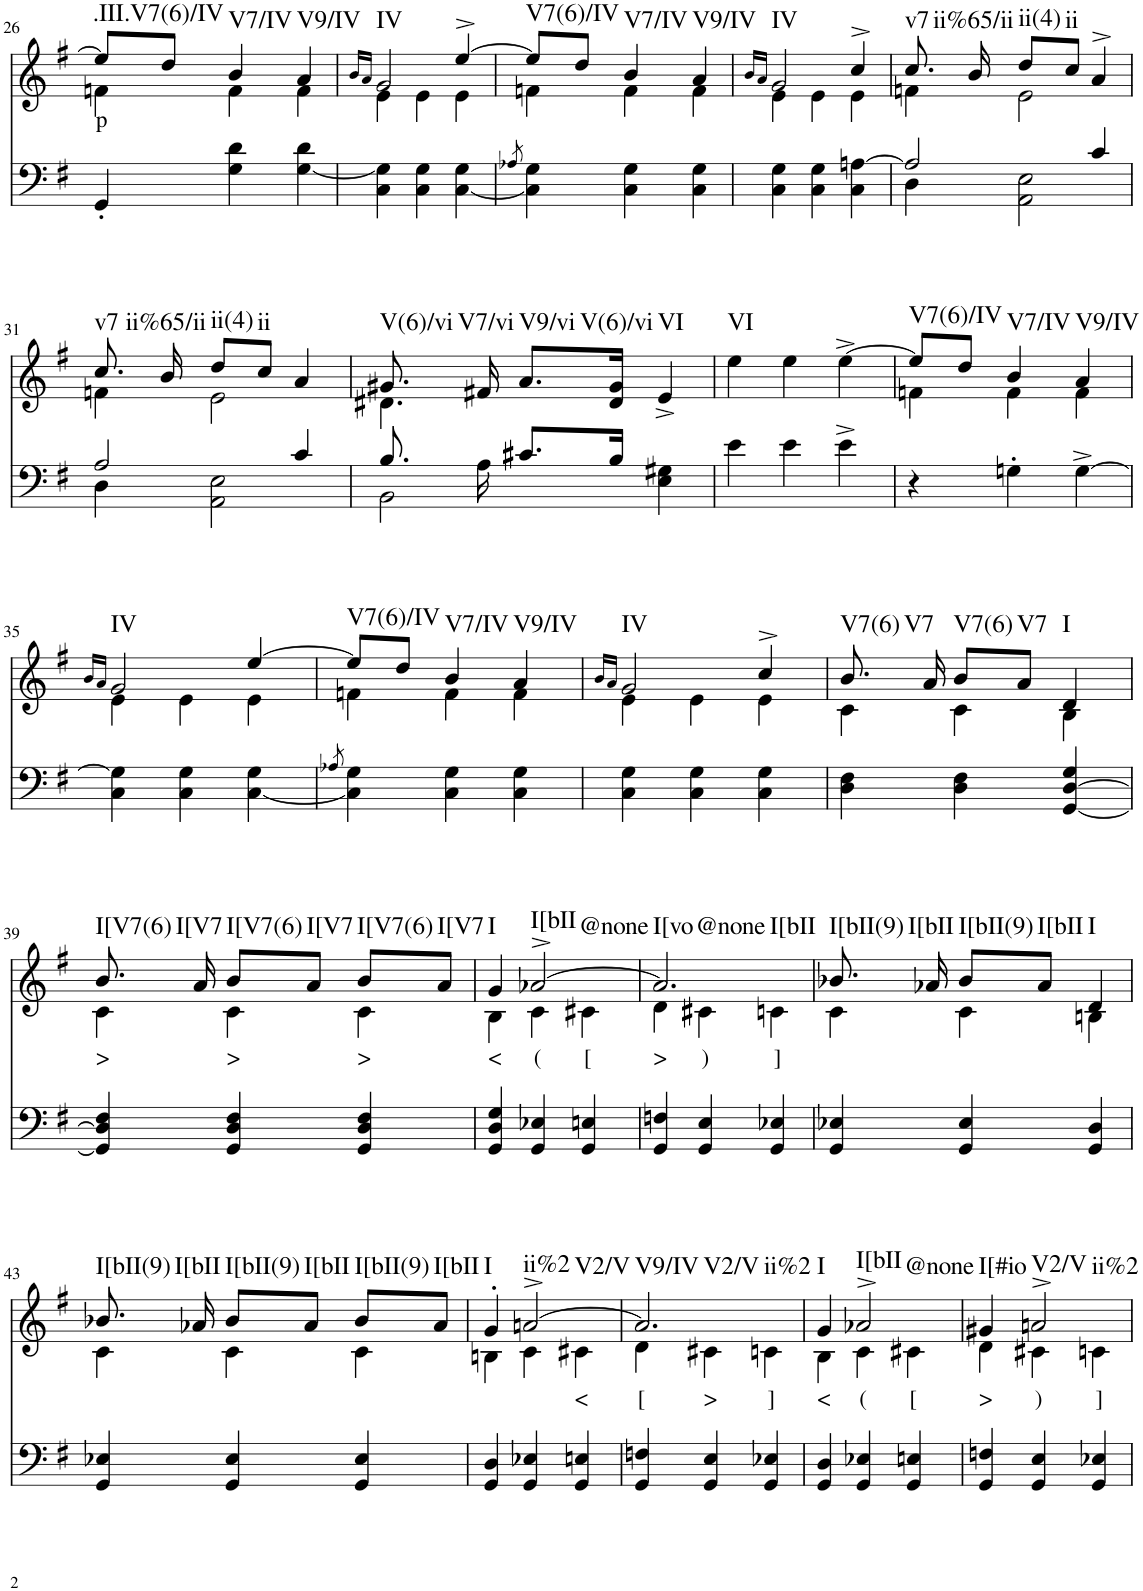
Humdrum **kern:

**kern	**kern	**text	**harte
*part2	*part1	*part1	*part1
*staff2	*staff1	*staff1	*
*I"Piano	*I"Piano	*	*
*I'Pno	*I'Pno	*	*
!!LO:PB:g=z
*clefF4	*clefG2	*	*
*k[f#]	*k[f#]	*	*
*e:	*e:	*	*
*M3/4	*M3/4	*	*
=26	=26	=26	=26
*	*^	*	*
!	!	!	!LO:LY:b	!LO:H:kt=.III.V7(6)/IV
4GG'/	8ee/L]	4fn\	p	N
.	8dd/J	.	.	.
!	!	!	!	!LO:H:kt=V7/IV
4G\ 4d\	4b/	4f\	.	N
!	!	!	!	!LO:H:kt=V9/IV
[4G\ 4d\	4a/	4f\	.	N
=27	=27	=27	=27	=27
.	16qb/LL	.	.	.
.	16qa/JJ	.	.	.
!	!	!	!	!LO:H:kt=IV
4C\ 4G\]	2g/	4e\	.	N
4C\ 4G\	.	4e\	.	.
[4C\ 4G\	[4ee^/	4e\	.	.
=28	=28	=28	=28	=28
8qA-X/	.	.	.	.
!	!	!	!	!LO:H:kt=V7(6)/IV
4C\] 4G\	8ee/L]	4fn\	.	N
.	8dd/J	.	.	.
!	!	!	!	!LO:H:kt=V7/IV
4C\ 4G\	4b/	4f\	.	N
!	!	!	!	!LO:H:kt=V9/IV
4C\ 4G\	4a/	4f\	.	N
=29	=29	=29	=29	=29
.	16qb/LL	.	.	.
.	16qa/JJ	.	.	.
!	!	!	!	!LO:H:kt=IV
4C\ 4G\	2g/	4e\	.	N
4C\ 4G\	.	4e\	.	.
4C\ [4An\	4cc^/	4e\	.	.
=30	=30	=30	=30	=30
*^	*	*	*	*
!	!	!	!	!	!LO:H:n=1:kt=v7
!	!	!	!	!	!LO:H:n=2:kt=ii%65/ii
2A/]	4D\	8.cc/	4fn\	.	N N
.	.	16b/	.	.	.
!	!	!	!	!	!LO:H:kt=ii(4)
.	2AA\ 2E\	8dd/L	2e\	.	N
!	!	!	!	!	!LO:H:kt=ii
.	.	8cc/J	.	.	N
4c/	.	4a^/	.	.	.
!!LO:LB:g=z	!!
=31	=31	=31	=31	=31	=31
!	!	!	!	!	!LO:H:n=1:kt=v7
!	!	!	!	!	!LO:H:n=2:kt=ii%65/ii
2A/	4D\	8.cc/	4fn\	.	N N
.	.	16b/	.	.	.
!	!	!	!	!	!LO:H:kt=ii(4)
.	2AA\ 2E\	8dd/L	2e\	.	N
!	!	!	!	!	!LO:H:kt=ii
.	.	8cc/J	.	.	N
4c/	.	4a/	.	.	.
=32	=32	=32	=32	=32	=32
!	!	!	!	!	!LO:H:n=1:kt=V(6)/vi
!	!	!	!	!	!LO:H:n=2:kt=V7/vi
8.B/	2BB\	8.g#X/	4.d#X\	.	N N
16A\	.	16f#X/	.	.	.
!	!	!	!	!	!LO:H:n=1:kt=V9/vi
!	!	!	!	!	!LO:H:n=2:kt=V(6)/vi
8.c#X/L	.	8.a/L	.	.	N N
.	.	.	4.ryy	.	.
16B/Jk	.	16d#/ 16g#/Jk	.	.	.
!	!	!	!	!	!LO:H:kt=VI
4E\ 4G#X\	4ryy	4e^/	.	.	N
*	*	*v	*v	*	*
=33	=33	=33	=33	=33
!	!	!	!	!LO:H:kt=VI
*v	*v	*	*	*
4e\	4ee\	.	N
4e\	4ee\	.	.
4e^\	[4ee^\	.	.
=34	=34	=34	=34
*	*^	*	*
!	!	!	!	!LO:H:kt=V7(6)/IV
4r	8ee/L]	4fn\	.	N
.	8dd/J	.	.	.
!	!	!	!	!LO:H:kt=V7/IV
4Gn'\	4b/	4f\	.	N
!	!	!	!	!LO:H:kt=V9/IV
[4G^\	4a/	4f\	.	N
!!LO:LB:g=z	!!
=35	=35	=35	=35	=35
.	16qb/LL	.	.	.
.	16qa/JJ	.	.	.
!	!	!	!	!LO:H:kt=IV
4C\ 4G\]	2g/	4e\	.	N
4C\ 4G\	.	4e\	.	.
[4C\ 4G\	[4ee/	4e\	.	.
=36	=36	=36	=36	=36
8qA-X/	.	.	.	.
!	!	!	!	!LO:H:kt=V7(6)/IV
4C\] 4G\	8ee/L]	4fn\	.	N
.	8dd/J	.	.	.
!	!	!	!	!LO:H:kt=V7/IV
4C\ 4G\	4b/	4f\	.	N
!	!	!	!	!LO:H:kt=V9/IV
4C\ 4G\	4a/	4f\	.	N
=37	=37	=37	=37	=37
.	16qb/LL	.	.	.
.	16qa/JJ	.	.	.
!	!	!	!	!LO:H:kt=IV
4C\ 4G\	2g/	4e\	.	N
4C\ 4G\	.	4e\	.	.
4C\ 4G\	4cc^/	4e\	.	.
=38	=38	=38	=38	=38
!	!	!	!	!LO:H:n=1:kt=V7(6)
!	!	!	!	!LO:H:n=2:kt=V7
4D\ 4F#\	8.b/	4c\	.	N N
.	16a/	.	.	.
!	!	!	!	!LO:H:kt=V7(6)
4D\ 4F#\	8b/L	4c\	.	N
!	!	!	!	!LO:H:kt=V7
.	8a/J	.	.	N
!	!	!	!	!LO:H:kt=I
[4GG/ [4D/ 4G/	4d/	4B\	.	N
!!LO:LB:g=z	!!
=39	=39	=39	=39	=39
!	!	!	!LO:LY:b	!LO:H:n=1:kt=I[V7(6)
!	!	!	!	!LO:H:n=2:kt=I[V7
4GG/] 4D/] 4F#/	8.b/	4c\	>	N N
.	16a/	.	.	.
!	!	!	!LO:LY:b	!LO:H:kt=I[V7(6)
4GG/ 4D/ 4F#/	8b/L	4c\	>	N
!	!	!	!	!LO:H:kt=I[V7
.	8a/J	.	.	N
!	!	!	!LO:LY:b	!LO:H:kt=I[V7(6)
4GG/ 4D/ 4F#/	8b/L	4c\	>	N
!	!	!	!	!LO:H:kt=I[V7
.	8a/J	.	.	N
=40	=40	=40	=40	=40
!	!	!	!LO:LY:b	!LO:H:kt=I
4GG/ 4D/ 4G/	4g/	4B\	<	N
!	!	!	!LO:LY:b	!LO:H:n=1:kt=I[bII
!	!	!	!	!LO:H:n=2:kt=@none
4GG/ 4E-X/	[2a-X^/	4c\	(	N N
!	!	!	!LO:LY:b	!
4GG/ 4En/	.	4c#X\	[	.
=41	=41	=41	=41	=41
!	!	!	!LO:LY:b	!LO:H:n=1:kt=I[vo
!	!	!	!	!LO:H:n=2:kt=@none
!	!	!	!	!LO:H:n=3:kt=I[bII
4GG/ 4Fn/	2.a-/]	4d\	>	N N N
!	!	!	!LO:LY:b	!
4GG/ 4E/	.	4c#X\	)	.
!	!	!	!LO:LY:b	!
4GG/ 4E-X/	.	4cn\	]	.
=42	=42	=42	=42	=42
!	!	!	!	!LO:H:n=1:kt=I[bII(9)
!	!	!	!	!LO:H:n=2:kt=I[bII
4GG/ 4E-X/	8.b-X/	4c\	.	N N
.	16a-X/	.	.	.
!	!	!	!	!LO:H:kt=I[bII(9)
4GG/ 4E-/	8b-/L	4c\	.	N
!	!	!	!	!LO:H:kt=I[bII
.	8a-/J	.	.	N
!	!	!	!	!LO:H:kt=I
4GG/ 4D/	4d/	4Bn\	.	N
!!LO:LB:g=z	!!
=43	=43	=43	=43	=43
!	!	!	!	!LO:H:n=1:kt=I[bII(9)
!	!	!	!	!LO:H:n=2:kt=I[bII
4GG/ 4E-X/	8.b-X/	4c\	.	N N
.	16a-X/	.	.	.
!	!	!	!	!LO:H:kt=I[bII(9)
4GG/ 4E-/	8b-/L	4c\	.	N
!	!	!	!	!LO:H:kt=I[bII
.	8a-/J	.	.	N
!	!	!	!	!LO:H:kt=I[bII(9)
4GG/ 4E-/	8b-/L	4c\	.	N
!	!	!	!	!LO:H:kt=I[bII
.	8a-/J	.	.	N
=44	=44	=44	=44	=44
!	!	!	!	!LO:H:kt=I
4GG/ 4D/	4g'/	4Bn\	.	N
!	!	!	!	!LO:H:n=1:kt=ii%2
!	!	!	!	!LO:H:n=2:kt=V2/V
4GG/ 4E-X/	[2an^/	4c\	.	N N
!	!	!	!LO:LY:b	!
4GG/ 4En/	.	4c#X\	<	.
=45	=45	=45	=45	=45
!	!	!	!LO:LY:b	!LO:H:n=1:kt=V9/IV
!	!	!	!	!LO:H:n=2:kt=V2/V
!	!	!	!	!LO:H:n=3:kt=ii%2
4GG/ 4Fn/	2.a/]	4d\	[	N N N
!	!	!	!LO:LY:b	!
4GG/ 4E/	.	4c#X\	>	.
!	!	!	!LO:LY:b	!
4GG/ 4E-X/	.	4cn\	]	.
=46	=46	=46	=46	=46
!	!	!	!LO:LY:b	!LO:H:kt=I
4GG/ 4D/	4g/	4B\	<	N
!	!	!	!LO:LY:b	!LO:H:n=1:kt=I[bII
!	!	!	!	!LO:H:n=2:kt=@none
4GG/ 4E-X/	2a-X^/	4c\	(	N N
!	!	!	!LO:LY:b	!
4GG/ 4En/	.	4c#X\	[	.
=47	=47	=47	=47	=47
!	!	!	!LO:LY:b	!LO:H:kt=I[#io
4GG/ 4Fn/	4g#X/	4d\	>	N
!	!	!	!LO:LY:b	!LO:H:n=1:kt=V2/V
!	!	!	!	!LO:H:n=2:kt=ii%2
4GG/ 4E/	2an^/	4c#X\	)	N N
!	!	!	!LO:LY:b	!
4GG/ 4E-X/	.	4cn\	]	.
*	*v	*v	*	*
=	=	=	=
*-	*-	*-	*-
